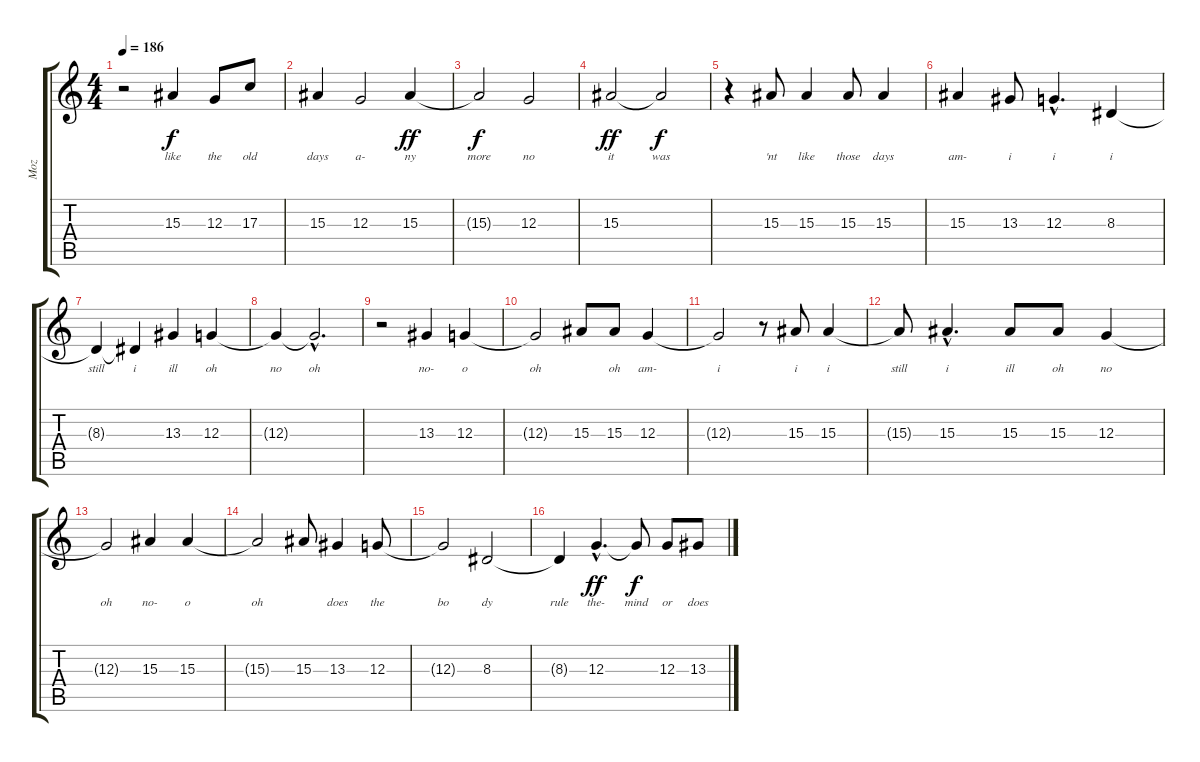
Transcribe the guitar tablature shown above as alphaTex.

\track ("Moz" "Moz") {instrument voiceoohs}
\staff {score tabs}
\tuning (E4 B3 G3 D3 A2 E2) {hide}
\ts (4 4)
\tempo 186
\clef g2
\ks c
r.2{dy f} 15.3.4{lyrics (0 "like") lyrics (1 "") lyrics (2 "") lyrics (3 "") lyrics (4 "")} 12.3.8{lyrics (0 "the") lyrics (1 "") lyrics (2 "") lyrics (3 "") lyrics (4 "")} 17.3.8{lyrics (0 "old") lyrics (1 "") lyrics (2 "") lyrics (3 "") lyrics (4 "")} |
15.3.4{lyrics (0 "days") lyrics (1 "") lyrics (2 "") lyrics (3 "") lyrics (4 "")} 12.3.2{lyrics (0 "a-") lyrics (1 "") lyrics (2 "") lyrics (3 "") lyrics (4 "")} 15.3.4{lyrics (0 "ny") lyrics (1 "") lyrics (2 "") lyrics (3 "") lyrics (4 "") dy ff} |
15.3{t}.2{lyrics (0 "more") lyrics (1 "") lyrics (2 "") lyrics (3 "") lyrics (4 "") dy f} 12.3.2{lyrics (0 "no") lyrics (1 "") lyrics (2 "") lyrics (3 "") lyrics (4 "")} |
15.3.2{lyrics (0 "it") lyrics (1 "") lyrics (2 "") lyrics (3 "") lyrics (4 "") dy ff} 15.3{t}.2{lyrics (0 "was") lyrics (1 "") lyrics (2 "") lyrics (3 "") lyrics (4 "") dy f} |
r.4 15.3.8{lyrics (0 "'nt") lyrics (1 "") lyrics (2 "") lyrics (3 "") lyrics (4 "")} 15.3.4{lyrics (0 "like") lyrics (1 "") lyrics (2 "") lyrics (3 "") lyrics (4 "")} 15.3.8{lyrics (0 "those") lyrics (1 "") lyrics (2 "") lyrics (3 "") lyrics (4 "")} 15.3.4{lyrics (0 "days") lyrics (1 "") lyrics (2 "") lyrics (3 "") lyrics (4 "")} |
15.3.4{lyrics (0 "am-") lyrics (1 "") lyrics (2 "") lyrics (3 "") lyrics (4 "")} 13.3.8{lyrics (0 "i") lyrics (1 "") lyrics (2 "") lyrics (3 "") lyrics (4 "")} 12.3{hac}.4{d lyrics (0 "i") lyrics (1 "") lyrics (2 "") lyrics (3 "") lyrics (4 "")} 8.3.4{lyrics (0 "i") lyrics (1 "") lyrics (2 "") lyrics (3 "") lyrics (4 "")} |
8.3{t}.4{lyrics (0 "still") lyrics (1 "") lyrics (2 "") lyrics (3 "") lyrics (4 "")} 8.3{t}.4{lyrics (0 "i") lyrics (1 "") lyrics (2 "") lyrics (3 "") lyrics (4 "")} 13.3.4{lyrics (0 "ill") lyrics (1 "") lyrics (2 "") lyrics (3 "") lyrics (4 "")} 12.3.4{lyrics (0 "oh") lyrics (1 "") lyrics (2 "") lyrics (3 "") lyrics (4 "")} |
12.3{t}.4{lyrics (0 "no") lyrics (1 "") lyrics (2 "") lyrics (3 "") lyrics (4 "")} 12.3{hac t}.2{d lyrics (0 "oh") lyrics (1 "") lyrics (2 "") lyrics (3 "") lyrics (4 "")} |
r.2 13.3.4{lyrics (0 "no-") lyrics (1 "") lyrics (2 "") lyrics (3 "") lyrics (4 "")} 12.3.4{lyrics (0 "o") lyrics (1 "") lyrics (2 "") lyrics (3 "") lyrics (4 "")} |
12.3{t}.2{lyrics (0 "oh") lyrics (1 "") lyrics (2 "") lyrics (3 "") lyrics (4 "")} 15.3.8{lyrics (0 "") lyrics (1 "") lyrics (2 "") lyrics (3 "") lyrics (4 "")} 15.3.8{lyrics (0 "oh") lyrics (1 "") lyrics (2 "") lyrics (3 "") lyrics (4 "")} 12.3.4{lyrics (0 "am-") lyrics (1 "") lyrics (2 "") lyrics (3 "") lyrics (4 "")} |
12.3{t}.2{lyrics (0 "i") lyrics (1 "") lyrics (2 "") lyrics (3 "") lyrics (4 "")} r.8 15.3.8{lyrics (0 "i") lyrics (1 "") lyrics (2 "") lyrics (3 "") lyrics (4 "")} 15.3.4{lyrics (0 "i") lyrics (1 "") lyrics (2 "") lyrics (3 "") lyrics (4 "")} |
15.3{t}.8{lyrics (0 "still") lyrics (1 "") lyrics (2 "") lyrics (3 "") lyrics (4 "")} 15.3{hac}.4{d lyrics (0 "i") lyrics (1 "") lyrics (2 "") lyrics (3 "") lyrics (4 "")} 15.3.8{lyrics (0 "ill") lyrics (1 "") lyrics (2 "") lyrics (3 "") lyrics (4 "")} 15.3.8{lyrics (0 "oh") lyrics (1 "") lyrics (2 "") lyrics (3 "") lyrics (4 "")} 12.3.4{lyrics (0 "no") lyrics (1 "") lyrics (2 "") lyrics (3 "") lyrics (4 "")} |
12.3{t}.2{lyrics (0 "oh") lyrics (1 "") lyrics (2 "") lyrics (3 "") lyrics (4 "")} 15.3.4{lyrics (0 "no-") lyrics (1 "") lyrics (2 "") lyrics (3 "") lyrics (4 "")} 15.3.4{lyrics (0 "o") lyrics (1 "") lyrics (2 "") lyrics (3 "") lyrics (4 "")} |
15.3{t}.2{lyrics (0 "oh") lyrics (1 "") lyrics (2 "") lyrics (3 "") lyrics (4 "")} 15.3.8{lyrics (0 "") lyrics (1 "") lyrics (2 "") lyrics (3 "") lyrics (4 "")} 13.3.4{lyrics (0 "does") lyrics (1 "") lyrics (2 "") lyrics (3 "") lyrics (4 "")} 12.3.8{lyrics (0 "the") lyrics (1 "") lyrics (2 "") lyrics (3 "") lyrics (4 "")} |
12.3{t}.2{lyrics (0 "bo") lyrics (1 "") lyrics (2 "") lyrics (3 "") lyrics (4 "")} 8.3.2{lyrics (0 "dy") lyrics (1 "") lyrics (2 "") lyrics (3 "") lyrics (4 "")} |
8.3{t}.4{lyrics (0 "rule") lyrics (1 "") lyrics (2 "") lyrics (3 "") lyrics (4 "")} 12.3{hac}.4{d lyrics (0 "the-") lyrics (1 "") lyrics (2 "") lyrics (3 "") lyrics (4 "") dy ff} 12.3{t}.8{lyrics (0 "mind") lyrics (1 "") lyrics (2 "") lyrics (3 "") lyrics (4 "") dy f} 12.3.8{lyrics (0 "or") lyrics (1 "") lyrics (2 "") lyrics (3 "") lyrics (4 "")} 13.3.8{lyrics (0 "does") lyrics (1 "") lyrics (2 "") lyrics (3 "") lyrics (4 "")}
